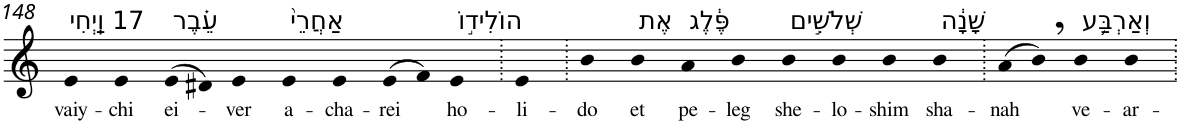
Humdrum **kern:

**kern	**text
*part1	*part1
*staff1	*staff1
*I"Piano	*
*I'Pno	*
!!LO:PB:g=z
*clefG2	*
*k[]	*
=148	=148
!LO:TX:a:t=17 וַֽיְחִי	!
!	!LO:LY:b
4e	vaiy-
!	!LO:LY:b
4e	-chi
!LO:TX:a:t=עֵ֗בֶר	!
!	!LO:LY:b
(>8e	ei-
8d#X)	.
!	!LO:LY:b
4e	-ver
!LO:TX:a:t=אַחֲרֵי֙	!
!	!LO:LY:b
4e	a-
!	!LO:LY:b
4e	-cha-
!	!LO:LY:b
(>8e	-rei
8f)	.
!LO:TX:a:t=הוֹלִיד֣וֹ	!
!	!LO:LY:b
4e	ho-
=149.	=149.
!	!LO:LY:b
4e	-li-
=150.	=150.
!	!LO:LY:b
4b	-do
!LO:TX:a:t=אֶת	!
!	!LO:LY:b
4b	et
!LO:TX:a:t=פֶּ֔לֶג	!
!	!LO:LY:b
4a	pe-
!	!LO:LY:b
4b	-leg
!LO:TX:a:t=שְׁלֹשִׁ֣ים	!
!	!LO:LY:b
4b	she-
!	!LO:LY:b
4b	-lo-
!	!LO:LY:b
4b	-shim
!LO:TX:a:t=שָׁנָ֔ה	!
!	!LO:LY:b
4b	sha-
=151.	=151.
!	!LO:LY:b
(>8a	-nah
8b,)	.
!LO:TX:a:t=וְאַרְבַּ֥ע	!
!	!LO:LY:b
4b	ve-
!	!LO:LY:b
4b	-ar-
=.	=.
*-	*-
